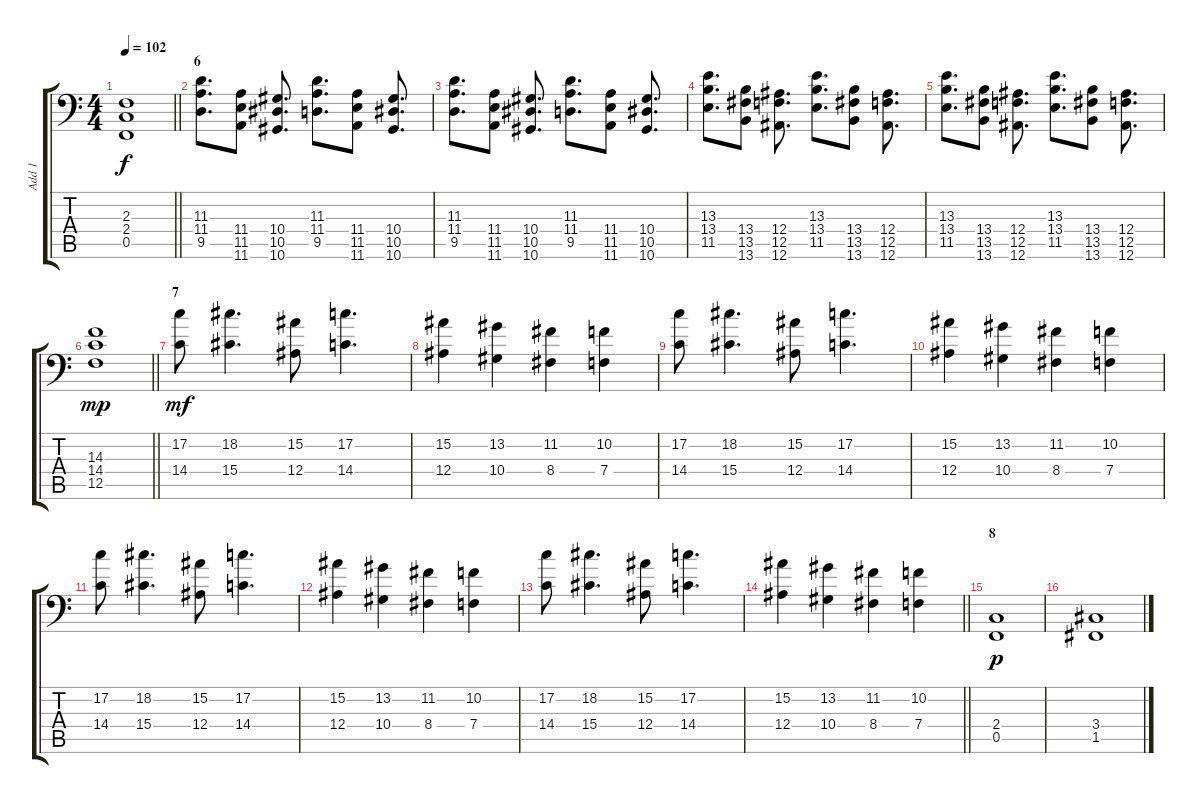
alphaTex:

\track ("Add 1" "Add 1") {instrument stringensemble1}
\staff {score tabs}
\tuning (C4 G3 Eb3 Bb2 F2 Bb1) {hide}
\ts (4 4)
\tempo 102
\clef f4
\barLineRight lightlight
\ks c
(2.3{t} 2.4{t} 0.5{t}).1{dy f} |
\section ("" "6")
(11.3 11.4 9.5).8{d} (11.4 11.5 11.6).8 (10.4 10.5 10.6).8{d} (11.3 11.4 9.5).8{d} (11.4 11.5 11.6).8 (10.4 10.5 10.6).8{d} |
(11.3 11.4 9.5).8{d} (11.4 11.5 11.6).8 (10.4 10.5 10.6).8{d} (11.3 11.4 9.5).8{d} (11.4 11.5 11.6).8 (10.4 10.5 10.6).8{d} |
(13.3 13.4 11.5).8{d} (13.4 13.5 13.6).8 (12.4 12.5 12.6).8{d} (13.3 13.4 11.5).8{d} (13.4 13.5 13.6).8 (12.4 12.5 12.6).8{d} |
(13.3 13.4 11.5).8{d} (13.4 13.5 13.6).8 (12.4 12.5 12.6).8{d} (13.3 13.4 11.5).8{d} (13.4 13.5 13.6).8 (12.4 12.5 12.6).8{d} |
\barLineRight lightlight
(14.3 14.4 12.5).1{dy mp} |
\section ("" "7")
(17.2 14.4).8{dy mf volume 13} (18.2 15.4).4{d} (15.2 12.4).8 (17.2 14.4).4{d} |
(15.2 12.4).4 (13.2 10.4).4 (11.2 8.4).4 (10.2 7.4).4 |
(17.2 14.4).8 (18.2 15.4).4{d} (15.2 12.4).8 (17.2 14.4).4{d} |
(15.2 12.4).4 (13.2 10.4).4 (11.2 8.4).4 (10.2 7.4).4 |
(17.2 14.4).8 (18.2 15.4).4{d} (15.2 12.4).8 (17.2 14.4).4{d} |
(15.2 12.4).4 (13.2 10.4).4 (11.2 8.4).4 (10.2 7.4).4 |
(17.2 14.4).8 (18.2 15.4).4{d} (15.2 12.4).8 (17.2 14.4).4{d} |
\barLineRight lightlight
(15.2 12.4).4 (13.2 10.4).4 (11.2 8.4).4 (10.2 7.4).4 |
\section ("" "8")
(2.4 0.5).1{dy p} |
(3.4 1.5).1
